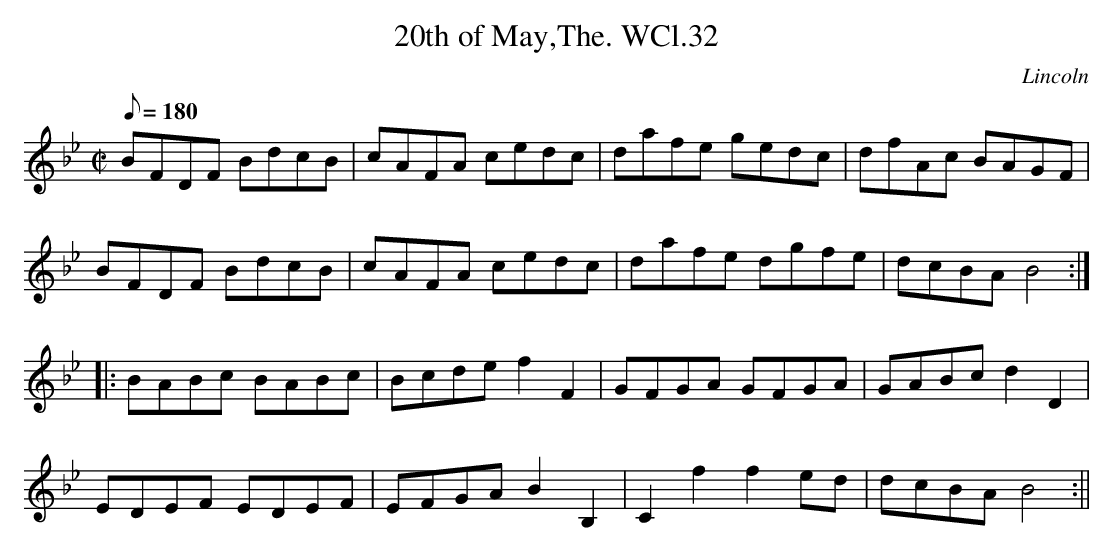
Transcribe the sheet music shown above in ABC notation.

X:1
T:20th of May,The. WCl.32
M:C|
L:1/8
Q:180
O:Lincoln
K:Bb
BFDF BdcB|cAFA cedc|dafe gedc|dfAc BAGF|!
BFDF BdcB|cAFA cedc|dafe dgfe|dcBA B4::!
BABc BABc|Bcde f2F2|GFGA GFGA|GABc d2D2|!
EDEF EDEF|EFGA B2B,2|C2 f2f2 ed|dcBA B4:||
